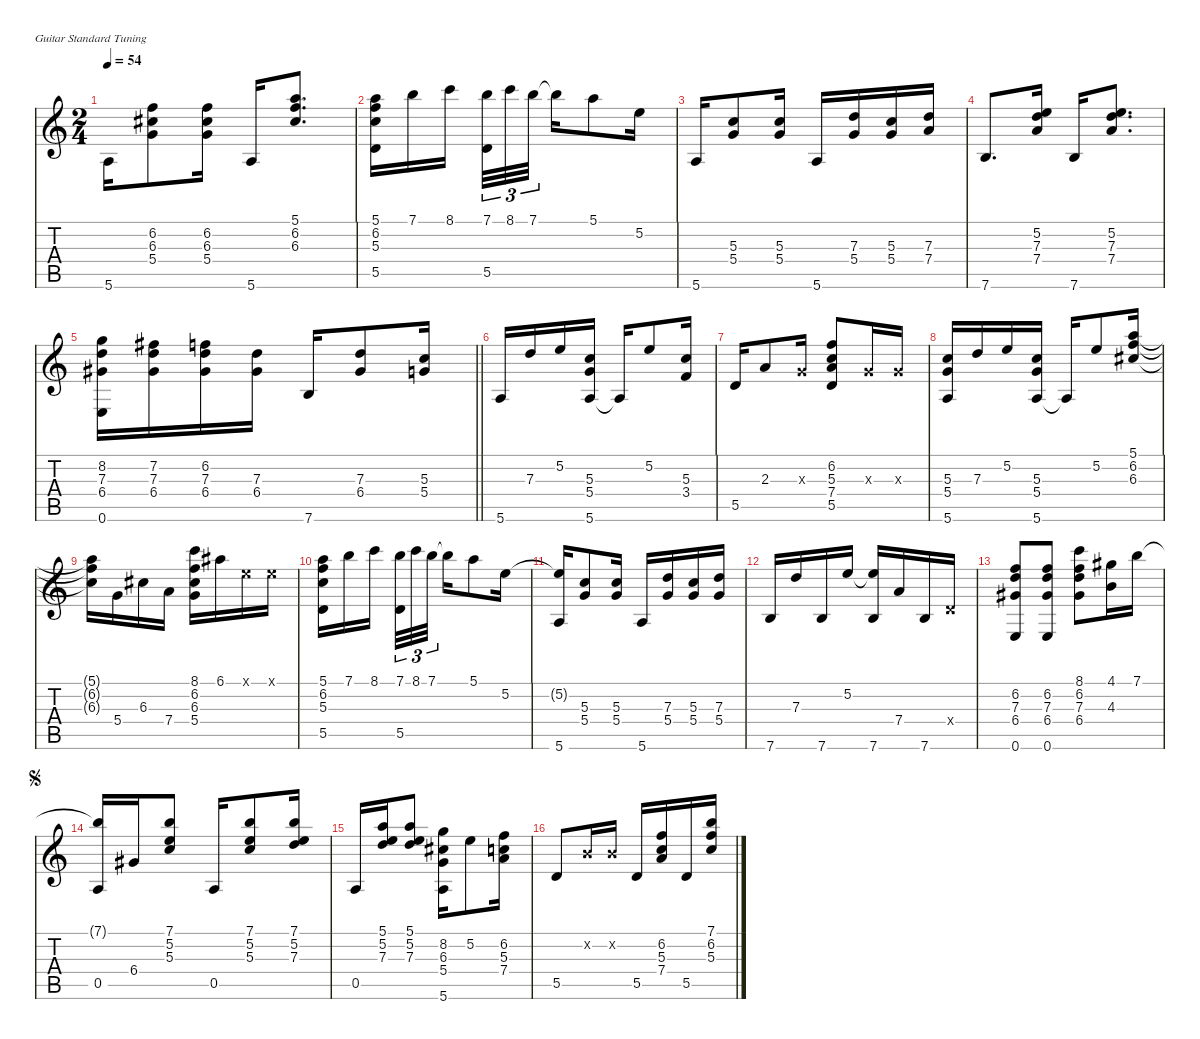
\defaultSystemsLayout 4
\hideDynamics
\bracketExtendMode nobrackets
\singleTrackTrackNamePolicy hidden
\multiTrackTrackNamePolicy hidden
\firstSystemTrackNameOrientation horizontal
\otherSystemsTrackNameOrientation horizontal
\extendBarLines
\chordDiagramsInScore
\track ("Guitarra" "n.guit.") {instrument acousticguitarnylon}
\staff {score tabs}
\tuning (E4 B3 G3 D3 A2 E2)
\ts (2 4)
\tempo 54
\clef g2
\ks aminor
5.6.16{dy mf beam Down} (6.2 6.3{acc #} 5.4).8{beam Down} (6.2 6.3{acc #} 5.4).16{beam Down} 5.6.16{beam Up} (5.1 6.2 6.3{acc #}).8{d beam Up} |
(5.1 6.2 5.3 5.5).16{beam Down} 7.1.16{beam Down} 8.1.16{beam Down} (7.1 5.5).32{tu (3 2) beam Down} 8.1.32{tu (3 2) beam Down} 7.1.32{tu (3 2) beam Down} 7.1{t}.16{beam Down} 5.1.8{beam Down} 5.2.16{beam Down} |
5.6.16{beam Up} (5.3 5.4).8{beam Up} (5.4 5.3).16{beam Up} 5.6.16{beam Up} (7.3 5.4).16{beam Up} (5.3 5.4).16{beam Up} (7.3 7.4).16{beam Up} |
7.6.8{d beam Up} (5.2 7.3 7.4).16{beam Up} 7.6.16{beam Up} (5.2 7.3 7.4).8{d beam Up} |
\barLineRight lightlight
(8.2 7.3 6.4{acc #} 0.6).16{beam Down} (7.2{acc #} 7.3 6.4{acc #}).16{beam Down} (6.2 7.3 6.4{acc #}).16{beam Down} (7.3 6.4{acc #}).16{beam Down} 7.6.16{beam Up} (7.3 6.4{acc #}).8{beam Up} (5.4 5.3).16{beam Up} |
5.6.16{beam Up} 7.3.16{beam Up} 5.2.16{beam Up} (5.3 5.4 5.6).16{beam Up} 5.6{t}.16{beam Up} 5.2.8{beam Up} (3.4 5.3).16{beam Up} |
5.5.16{beam Up} 2.3.8{beam Up} 0.3{x}.16{beam Up} (6.2 5.3 7.4 5.5).8{beam Up} 0.3{x}.16{beam Up} 0.3{x}.16{beam Up} |
(5.3 5.4 5.6).16{beam Up} 7.3.16{beam Up} 5.2.16{beam Up} (5.3 5.4 5.6).16{beam Up} 5.6{t}.16{beam Up} 5.2.8{beam Up} (5.1 6.2 6.3{acc #}).16{beam Up} |
(5.1{t} 6.2{t} 6.3{t acc #}).16{beam Down} 5.4.16{beam Down} 6.3{acc #}.16{beam Down} 7.4.16{beam Down} (8.1 6.2 6.3{acc #} 5.4).16{beam Down} 6.1{acc #}.16{beam Down} 0.1{x}.16{beam Down} 0.1{x}.16{beam Down} |
(5.1 6.2 5.3 5.5).16{beam Down} 7.1.16{beam Down} 8.1.16{beam Down} (7.1 5.5).32{tu (3 2) beam Down} 8.1.32{tu (3 2) beam Down} 7.1.32{tu (3 2) beam Down} 7.1{t}.16{beam Down} 5.1.8{beam Down} 5.2.16{beam Down} |
(5.2{t} 5.6).16{beam Up} (5.3 5.4).8{beam Up} (5.3 5.4).16{beam Up} 5.6.16{beam Up} (7.3 5.4).16{beam Up} (5.3 5.4).16{beam Up} (7.3 5.4).16{beam Up} |
7.6.16{beam Up} 7.3.16{beam Up} 7.6.16{beam Up} 5.2.16{beam Up} (5.2{t} 7.6).16{beam Up} 7.4.16{beam Up} 7.6.16{beam Up} 0.4{x}.16{beam Up} |
(6.2 7.3 6.4{acc #} 0.6).8{beam Up} (6.2 7.3 6.4{acc #} 0.6).8{beam Up} (8.1 6.2 7.3 6.4{acc #}).8{beam Down} (4.1{acc #} 4.3).16{beam Down} 7.1.16{beam Down} |
\jump segno
(7.1{t} 0.5).16{beam Up} 6.4{acc #}.16{beam Up} (7.1 5.2 5.3).8{beam Up} 0.5.16{beam Up} (7.1 5.2 5.3).8{beam Up} (7.1 5.2 7.3).16{beam Up} |
0.5.16{beam Up} (5.1 5.2 7.3).16{beam Up} (5.1 5.2 7.3).8{beam Up} (8.2 6.3{acc #} 5.4 5.6).16{beam Down} 5.2.8{beam Down} (6.2 5.3 7.4).16{beam Down} |
5.5.8{beam Up} 0.2{x}.16{beam Up} 0.2{x}.16{beam Up} 5.5.16{beam Up} (6.2 5.3 7.4).16{beam Up} 5.5.16{beam Up} (7.1 6.2 5.3).16{beam Up}
